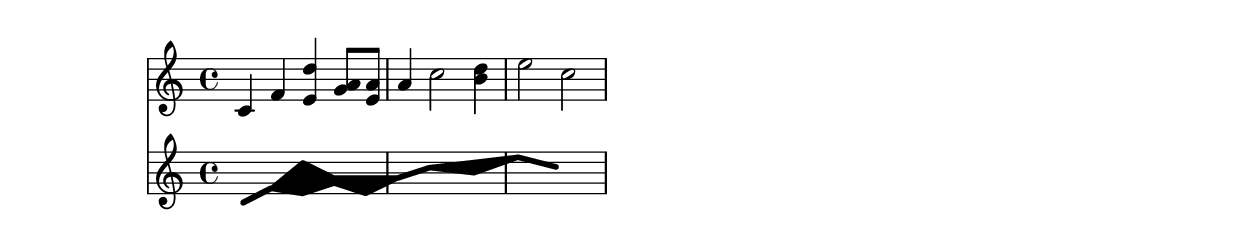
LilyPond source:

%% Do not edit this file; it is automatically
%% generated from LSR http://lsr.dsi.unimi.it
%% This file is in the public domain.
\version "2.13.16"

\header {
  lsrtags = "simultaneous-notes, chords, keyboards"

%% Translation of GIT committish: 2b0dc29608d6c3f5a03ead4877ae514c647adb74
  texidoces = "
Los «clusters» o racimos son un mecanismo para indicar la
interpretación de un ámbito de notas al mismo tiempo.

"
  doctitlees = "Clusters («racimos»)"

  texidoc = "
Clusters are a device to denote that a complete range of notes is to be
played.

"
  doctitle = "Clusters"
} % begin verbatim

fragment = \relative c' {
  c4 f <e d'>4
  <g a>8 <e a> a4 c2 <d b>4
  e2 c
}

<<
  \new Staff \fragment
  \new Staff \makeClusters \fragment
>>

